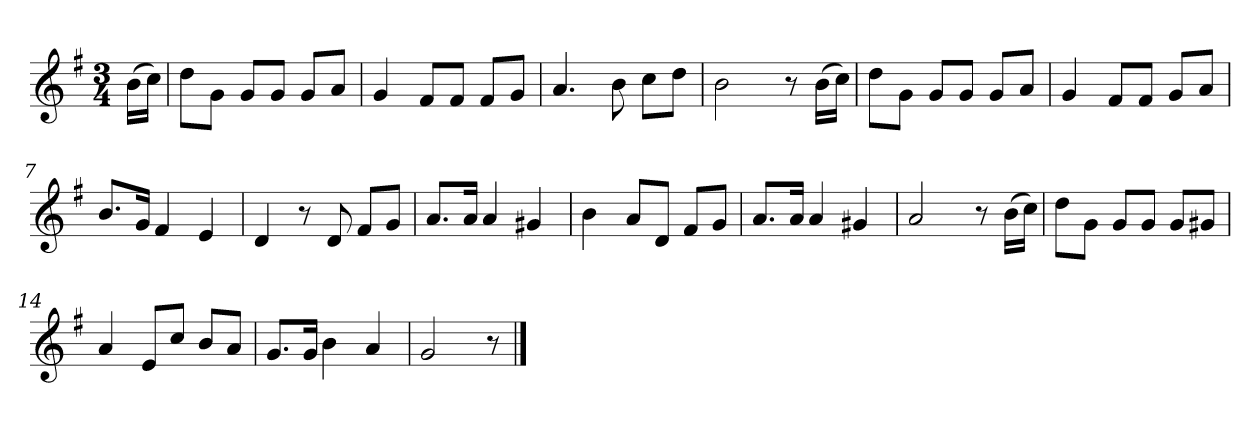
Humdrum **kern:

**kern
*part1
*staff1
*k[f#]
*M3/4
*MM120
=
(16bLL
16ccJJ)
=1
8ddL
8gJ
8gL
8gJ
8gL
8aJ
=2
4g
8f#L
8f#J
8f#L
8gJ
=3
4.a
8b
8ccL
8ddJ
=4
2b
8r
(16bLL
16ccJJ)
=5
8ddL
8gJ
8gL
8gJ
8gL
8aJ
=6
4g
8f#L
8f#J
8gL
8aJ
=7
8.bL
16gJk
4f#
4e
=8
4d
8r
8d
8f#L
8gJ
=9
8.aL
16aJk
4a
4g#X
=10
4b
8aL
8dJ
8f#L
8gJ
=11
8.aL
16aJk
4a
4g#X
=12
2a
8r
(16bLL
16ccJJ)
=13
8ddL
8gJ
8gL
8gJ
8gL
8g#XJ
=14
4a
8eL
8ccJ
8bL
8aJ
=15
8.gL
16gJk
4b
4a
=16
2g
8r
==
*-
